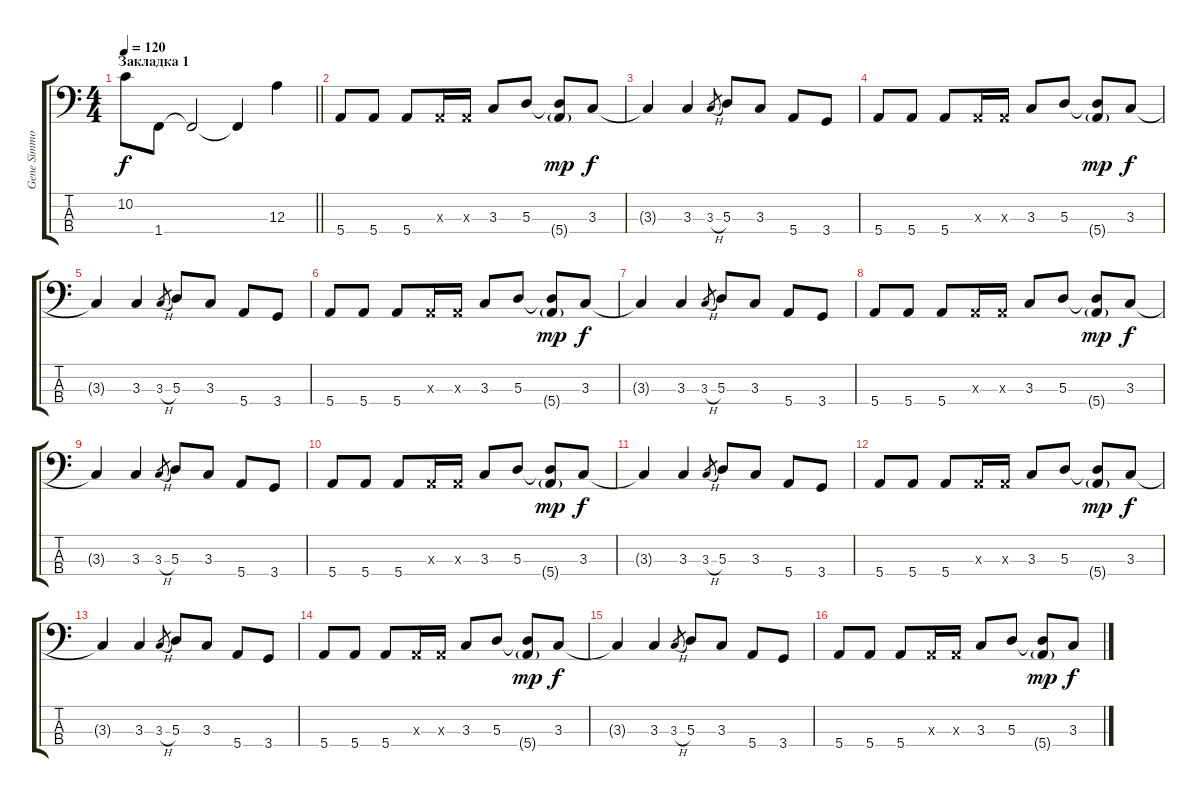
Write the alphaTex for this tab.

\track ("Gene Simmons" "Gene Simmo") {instrument electricbasspick}
\staff {score tabs}
\tuning (G2 D2 A1 E1) {hide}
\ts (4 4)
\section ("" "Закладка 1")
\tempo 120
\clef f4
\barLineRight lightlight
\ks c
10.2.8{dy f} 1.4.8 1.4{t}.2 1.4{t}.4 12.3.4 |
5.4.8 5.4.8 5.4.8 0.3{x}.16 0.3{x}.16 3.3.8 5.3.8 (5.3{t} 5.4{g}).8{dy mp} 3.3.8{dy f} |
3.3{t}.4 3.3.4 3.3{h}.8{gr} 5.3.8 3.3.8 5.4.8 3.4.8 |
5.4.8 5.4.8 5.4.8 0.3{x}.16 0.3{x}.16 3.3.8 5.3.8 (5.3{t} 5.4{g}).8{dy mp} 3.3.8{dy f} |
3.3{t}.4 3.3.4 3.3{h}.8{gr} 5.3.8 3.3.8 5.4.8 3.4.8 |
5.4.8 5.4.8 5.4.8 0.3{x}.16 0.3{x}.16 3.3.8 5.3.8 (5.3{t} 5.4{g}).8{dy mp} 3.3.8{dy f} |
3.3{t}.4 3.3.4 3.3{h}.8{gr} 5.3.8 3.3.8 5.4.8 3.4.8 |
5.4.8 5.4.8 5.4.8 0.3{x}.16 0.3{x}.16 3.3.8 5.3.8 (5.3{t} 5.4{g}).8{dy mp} 3.3.8{dy f} |
3.3{t}.4 3.3.4 3.3{h}.8{gr} 5.3.8 3.3.8 5.4.8 3.4.8 |
5.4.8 5.4.8 5.4.8 0.3{x}.16 0.3{x}.16 3.3.8 5.3.8 (5.3{t} 5.4{g}).8{dy mp} 3.3.8{dy f} |
3.3{t}.4 3.3.4 3.3{h}.8{gr} 5.3.8 3.3.8 5.4.8 3.4.8 |
5.4.8 5.4.8 5.4.8 0.3{x}.16 0.3{x}.16 3.3.8 5.3.8 (5.3{t} 5.4{g}).8{dy mp} 3.3.8{dy f} |
3.3{t}.4 3.3.4 3.3{h}.8{gr} 5.3.8 3.3.8 5.4.8 3.4.8 |
5.4.8 5.4.8 5.4.8 0.3{x}.16 0.3{x}.16 3.3.8 5.3.8 (5.3{t} 5.4{g}).8{dy mp} 3.3.8{dy f} |
3.3{t}.4 3.3.4 3.3{h}.8{gr} 5.3.8 3.3.8 5.4.8 3.4.8 |
5.4.8 5.4.8 5.4.8 0.3{x}.16 0.3{x}.16 3.3.8 5.3.8 (5.3{t} 5.4{g}).8{dy mp} 3.3.8{dy f}
